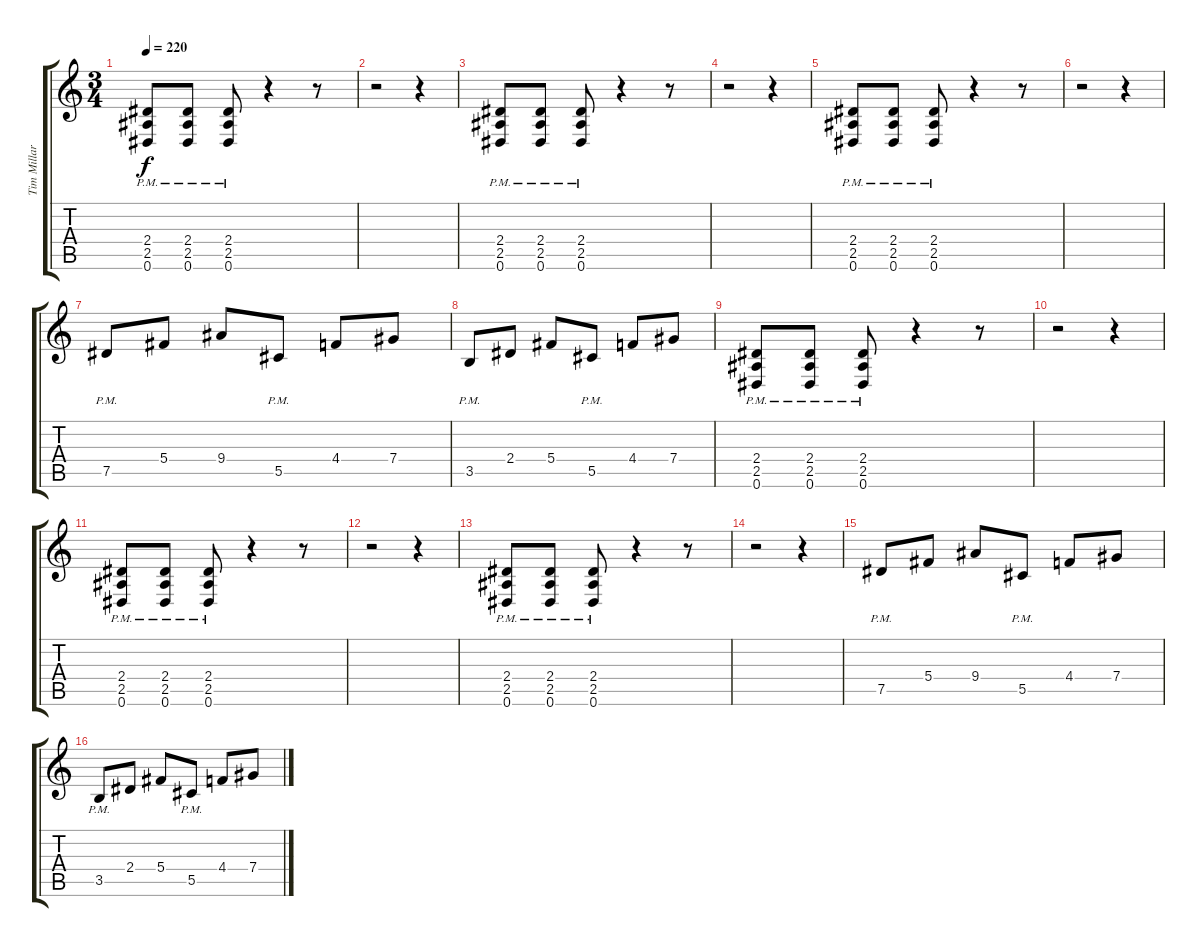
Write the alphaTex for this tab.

\track ("Tim Millar" "Tim Millar") {instrument distortionguitar}
\staff {score tabs}
\tuning (Eb4 Bb3 Gb3 Db3 Ab2 Eb2) {hide}
\ts (3 4)
\tempo 220
\clef g2
\ks c
(2.4{pm} 2.5{pm} 0.6{pm}).8{dy f} (2.4{pm} 2.5{pm} 0.6{pm}).8 (2.4{pm} 2.5{pm} 0.6{pm}).8 r.4 r.8 |
r.2 r.4 |
(2.4{pm} 2.5{pm} 0.6{pm}).8 (2.4{pm} 2.5{pm} 0.6{pm}).8 (2.4{pm} 2.5{pm} 0.6{pm}).8 r.4 r.8 |
r.2 r.4 |
(2.4{pm} 2.5{pm} 0.6{pm}).8 (2.4{pm} 2.5{pm} 0.6{pm}).8 (2.4{pm} 2.5{pm} 0.6{pm}).8 r.4 r.8 |
r.2 r.4 |
7.5{pm}.8 5.4.8 9.4.8 5.5{pm}.8 4.4.8 7.4.8 |
3.5{pm}.8 2.4.8 5.4.8 5.5{pm}.8 4.4.8 7.4.8 |
(2.4{pm} 2.5{pm} 0.6{pm}).8 (2.4{pm} 2.5{pm} 0.6{pm}).8 (2.4{pm} 2.5{pm} 0.6{pm}).8 r.4 r.8 |
r.2 r.4 |
(2.4{pm} 2.5{pm} 0.6{pm}).8 (2.4{pm} 2.5{pm} 0.6{pm}).8 (2.4{pm} 2.5{pm} 0.6{pm}).8 r.4 r.8 |
r.2 r.4 |
(2.4{pm} 2.5{pm} 0.6{pm}).8 (2.4{pm} 2.5{pm} 0.6{pm}).8 (2.4{pm} 2.5{pm} 0.6{pm}).8 r.4 r.8 |
r.2 r.4 |
7.5{pm}.8 5.4.8 9.4.8 5.5{pm}.8 4.4.8 7.4.8 |
3.5{pm}.8 2.4.8 5.4.8 5.5{pm}.8 4.4.8 7.4.8
